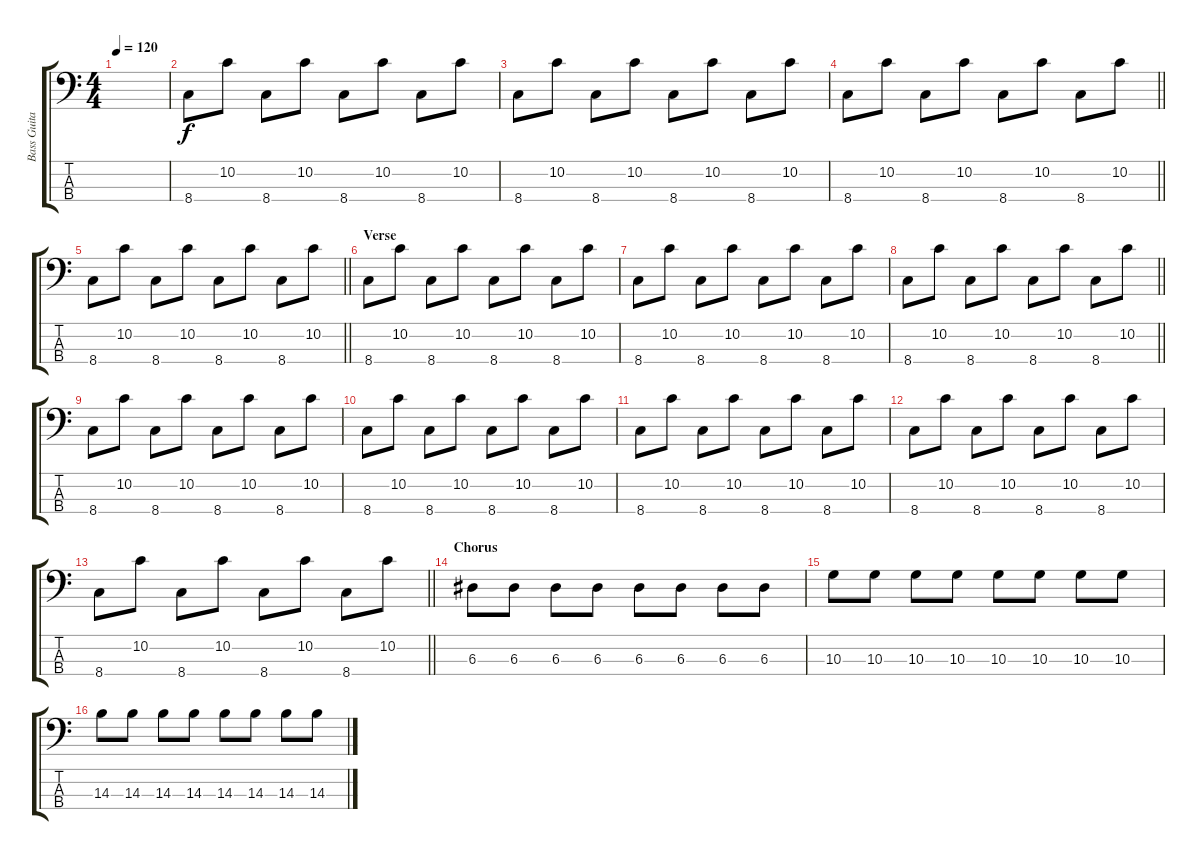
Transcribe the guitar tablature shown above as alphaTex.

\track ("Bass Guitar" "Bass Guita") {instrument electricbasspick}
\staff {score tabs}
\tuning (G2 D2 A1 E1) {hide}
\ts (4 4)
\tempo 120
\clef f4
\ks c
|
8.4.8 10.2.8 8.4.8 10.2.8 8.4.8 10.2.8 8.4.8 10.2.8 |
8.4.8 10.2.8 8.4.8 10.2.8 8.4.8 10.2.8 8.4.8 10.2.8 |
\barLineRight lightlight
8.4.8 10.2.8 8.4.8 10.2.8 8.4.8 10.2.8 8.4.8 10.2.8 |
\barLineRight lightlight
8.4.8 10.2.8 8.4.8 10.2.8 8.4.8 10.2.8 8.4.8 10.2.8 |
\section ("" "Verse")
8.4.8 10.2.8 8.4.8 10.2.8 8.4.8 10.2.8 8.4.8 10.2.8 |
8.4.8 10.2.8 8.4.8 10.2.8 8.4.8 10.2.8 8.4.8 10.2.8 |
\barLineRight lightlight
8.4.8 10.2.8 8.4.8 10.2.8 8.4.8 10.2.8 8.4.8 10.2.8 |
8.4.8 10.2.8 8.4.8 10.2.8 8.4.8 10.2.8 8.4.8 10.2.8 |
8.4.8 10.2.8 8.4.8 10.2.8 8.4.8 10.2.8 8.4.8 10.2.8 |
8.4.8 10.2.8 8.4.8 10.2.8 8.4.8 10.2.8 8.4.8 10.2.8 |
8.4.8 10.2.8 8.4.8 10.2.8 8.4.8 10.2.8 8.4.8 10.2.8 |
\barLineRight lightlight
8.4.8 10.2.8 8.4.8 10.2.8 8.4.8 10.2.8 8.4.8 10.2.8 |
\section ("" "Chorus")
6.3.8 6.3.8 6.3.8 6.3.8 6.3.8 6.3.8 6.3.8 6.3.8 |
10.3.8 10.3.8 10.3.8 10.3.8 10.3.8 10.3.8 10.3.8 10.3.8 |
14.3.8 14.3.8 14.3.8 14.3.8 14.3.8 14.3.8 14.3.8 14.3.8
